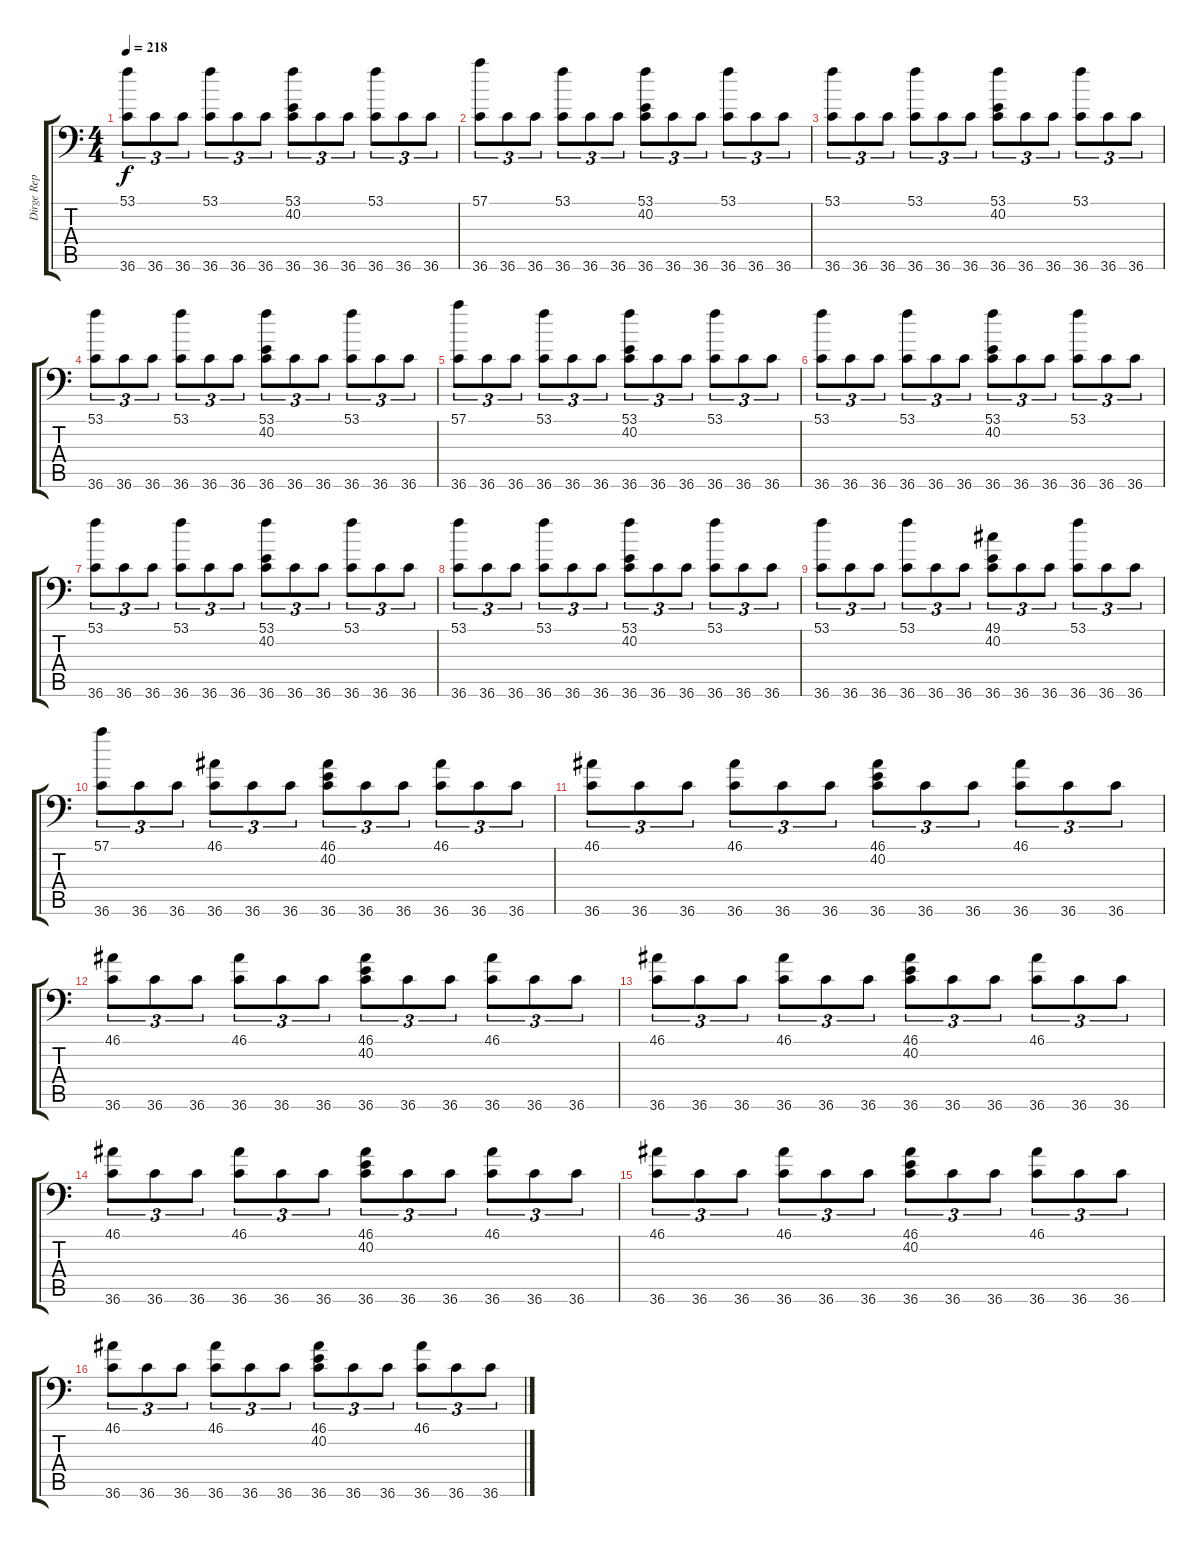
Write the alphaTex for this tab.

\track ("Dirge Rep" "Dirge Rep") {instrument acousticgrandpiano}
\staff {score tabs}
\tuning (C-1 C-1 C-1 C-1 C-1 C-1) {hide}
\ts (4 4)
\tempo 218
\clef f4
\ks c
(53.1 36.6).8{tu (3 2) dy f} 36.6.8{tu (3 2)} 36.6.8{tu (3 2)} (53.1 36.6).8{tu (3 2)} 36.6.8{tu (3 2)} 36.6.8{tu (3 2)} (53.1 40.2 36.6).8{tu (3 2)} 36.6.8{tu (3 2)} 36.6.8{tu (3 2)} (53.1 36.6).8{tu (3 2)} 36.6.8{tu (3 2)} 36.6.8{tu (3 2)} |
(57.1 36.6).8{tu (3 2)} 36.6.8{tu (3 2)} 36.6.8{tu (3 2)} (53.1 36.6).8{tu (3 2)} 36.6.8{tu (3 2)} 36.6.8{tu (3 2)} (53.1 40.2 36.6).8{tu (3 2)} 36.6.8{tu (3 2)} 36.6.8{tu (3 2)} (53.1 36.6).8{tu (3 2)} 36.6.8{tu (3 2)} 36.6.8{tu (3 2)} |
(53.1 36.6).8{tu (3 2)} 36.6.8{tu (3 2)} 36.6.8{tu (3 2)} (53.1 36.6).8{tu (3 2)} 36.6.8{tu (3 2)} 36.6.8{tu (3 2)} (53.1 40.2 36.6).8{tu (3 2)} 36.6.8{tu (3 2)} 36.6.8{tu (3 2)} (53.1 36.6).8{tu (3 2)} 36.6.8{tu (3 2)} 36.6.8{tu (3 2)} |
(53.1 36.6).8{tu (3 2)} 36.6.8{tu (3 2)} 36.6.8{tu (3 2)} (53.1 36.6).8{tu (3 2)} 36.6.8{tu (3 2)} 36.6.8{tu (3 2)} (53.1 40.2 36.6).8{tu (3 2)} 36.6.8{tu (3 2)} 36.6.8{tu (3 2)} (53.1 36.6).8{tu (3 2)} 36.6.8{tu (3 2)} 36.6.8{tu (3 2)} |
(57.1 36.6).8{tu (3 2)} 36.6.8{tu (3 2)} 36.6.8{tu (3 2)} (53.1 36.6).8{tu (3 2)} 36.6.8{tu (3 2)} 36.6.8{tu (3 2)} (53.1 40.2 36.6).8{tu (3 2)} 36.6.8{tu (3 2)} 36.6.8{tu (3 2)} (53.1 36.6).8{tu (3 2)} 36.6.8{tu (3 2)} 36.6.8{tu (3 2)} |
(53.1 36.6).8{tu (3 2)} 36.6.8{tu (3 2)} 36.6.8{tu (3 2)} (53.1 36.6).8{tu (3 2)} 36.6.8{tu (3 2)} 36.6.8{tu (3 2)} (53.1 40.2 36.6).8{tu (3 2)} 36.6.8{tu (3 2)} 36.6.8{tu (3 2)} (53.1 36.6).8{tu (3 2)} 36.6.8{tu (3 2)} 36.6.8{tu (3 2)} |
(53.1 36.6).8{tu (3 2)} 36.6.8{tu (3 2)} 36.6.8{tu (3 2)} (53.1 36.6).8{tu (3 2)} 36.6.8{tu (3 2)} 36.6.8{tu (3 2)} (53.1 40.2 36.6).8{tu (3 2)} 36.6.8{tu (3 2)} 36.6.8{tu (3 2)} (53.1 36.6).8{tu (3 2)} 36.6.8{tu (3 2)} 36.6.8{tu (3 2)} |
(53.1 36.6).8{tu (3 2)} 36.6.8{tu (3 2)} 36.6.8{tu (3 2)} (53.1 36.6).8{tu (3 2)} 36.6.8{tu (3 2)} 36.6.8{tu (3 2)} (53.1 40.2 36.6).8{tu (3 2)} 36.6.8{tu (3 2)} 36.6.8{tu (3 2)} (53.1 36.6).8{tu (3 2)} 36.6.8{tu (3 2)} 36.6.8{tu (3 2)} |
(53.1 36.6).8{tu (3 2)} 36.6.8{tu (3 2)} 36.6.8{tu (3 2)} (53.1 36.6).8{tu (3 2)} 36.6.8{tu (3 2)} 36.6.8{tu (3 2)} (49.1 40.2 36.6).8{tu (3 2)} 36.6.8{tu (3 2)} 36.6.8{tu (3 2)} (53.1 36.6).8{tu (3 2)} 36.6.8{tu (3 2)} 36.6.8{tu (3 2)} |
(57.1 36.6).8{tu (3 2)} 36.6.8{tu (3 2)} 36.6.8{tu (3 2)} (46.1 36.6).8{tu (3 2)} 36.6.8{tu (3 2)} 36.6.8{tu (3 2)} (46.1 40.2 36.6).8{tu (3 2)} 36.6.8{tu (3 2)} 36.6.8{tu (3 2)} (46.1 36.6).8{tu (3 2)} 36.6.8{tu (3 2)} 36.6.8{tu (3 2)} |
(46.1 36.6).8{tu (3 2)} 36.6.8{tu (3 2)} 36.6.8{tu (3 2)} (46.1 36.6).8{tu (3 2)} 36.6.8{tu (3 2)} 36.6.8{tu (3 2)} (46.1 40.2 36.6).8{tu (3 2)} 36.6.8{tu (3 2)} 36.6.8{tu (3 2)} (46.1 36.6).8{tu (3 2)} 36.6.8{tu (3 2)} 36.6.8{tu (3 2)} |
(46.1 36.6).8{tu (3 2)} 36.6.8{tu (3 2)} 36.6.8{tu (3 2)} (46.1 36.6).8{tu (3 2)} 36.6.8{tu (3 2)} 36.6.8{tu (3 2)} (46.1 40.2 36.6).8{tu (3 2)} 36.6.8{tu (3 2)} 36.6.8{tu (3 2)} (46.1 36.6).8{tu (3 2)} 36.6.8{tu (3 2)} 36.6.8{tu (3 2)} |
(46.1 36.6).8{tu (3 2)} 36.6.8{tu (3 2)} 36.6.8{tu (3 2)} (46.1 36.6).8{tu (3 2)} 36.6.8{tu (3 2)} 36.6.8{tu (3 2)} (46.1 40.2 36.6).8{tu (3 2)} 36.6.8{tu (3 2)} 36.6.8{tu (3 2)} (46.1 36.6).8{tu (3 2)} 36.6.8{tu (3 2)} 36.6.8{tu (3 2)} |
(46.1 36.6).8{tu (3 2)} 36.6.8{tu (3 2)} 36.6.8{tu (3 2)} (46.1 36.6).8{tu (3 2)} 36.6.8{tu (3 2)} 36.6.8{tu (3 2)} (46.1 40.2 36.6).8{tu (3 2)} 36.6.8{tu (3 2)} 36.6.8{tu (3 2)} (46.1 36.6).8{tu (3 2)} 36.6.8{tu (3 2)} 36.6.8{tu (3 2)} |
(46.1 36.6).8{tu (3 2)} 36.6.8{tu (3 2)} 36.6.8{tu (3 2)} (46.1 36.6).8{tu (3 2)} 36.6.8{tu (3 2)} 36.6.8{tu (3 2)} (46.1 40.2 36.6).8{tu (3 2)} 36.6.8{tu (3 2)} 36.6.8{tu (3 2)} (46.1 36.6).8{tu (3 2)} 36.6.8{tu (3 2)} 36.6.8{tu (3 2)} |
(46.1 36.6).8{tu (3 2)} 36.6.8{tu (3 2)} 36.6.8{tu (3 2)} (46.1 36.6).8{tu (3 2)} 36.6.8{tu (3 2)} 36.6.8{tu (3 2)} (46.1 40.2 36.6).8{tu (3 2)} 36.6.8{tu (3 2)} 36.6.8{tu (3 2)} (46.1 36.6).8{tu (3 2)} 36.6.8{tu (3 2)} 36.6.8{tu (3 2)}
